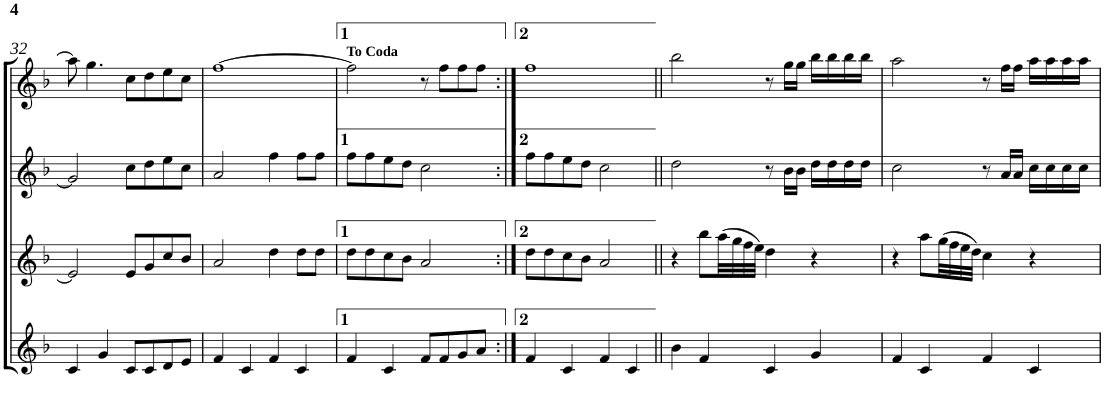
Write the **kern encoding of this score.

**kern	**kern	**kern	**kern
*part4	*part3	*part2	*part1
*staff4	*staff3	*staff2	*staff1
*I"Gralla 4	*I"Gralla 3	*I"Gralla 2	*I"Gralla 1
!!LO:PB:g=z
*clefG2	*clefG2	*clefG2	*clefG2
*k[b-]	*k[b-]	*k[b-]	*k[b-]
*F:	*F:	*F:	*F:
*M4/4	*M4/4	*M4/4	*M4/4
=32	=32	=32	=32
4c/	2e/]	2g/]	8aa\]
.	.	.	4.gg\
4g/	.	.	.
8c/L	8e/L	8cc\L	8cc\L
8c/	8g/	8dd\	8dd\
8d/	8cc/	8ee\	8ee\
8e/J	8b-/J	8cc\J	8cc\J
=33	=33	=33	=33
4f/	2a/	2a/	[1ff
4c/	.	.	.
4f/	4dd\	4ff\	.
4c/	8dd\L	8ff\L	.
.	8dd\J	8ff\J	.
=34	=34	=34	=34
4f/	8dd\L	8ff\L	2ff\]
.	8dd\	8ff\	.
4c/	8cc\	8ee\	.
.	8b-\J	8dd\J	.
8f/L	2a/	2cc\	8r
8f/	.	.	8ff\L
8g/	.	.	8ff\
8a/J	.	.	8ff\J
=35:|!	=35:|!	=35:|!	=35:|!
4f/	8dd\L	8ff\L	1ff
.	8dd\	8ff\	.
4c/	8cc\	8ee\	.
.	8b-\J	8dd\J	.
4f/	2a/	2cc\	.
4c/	.	.	.
=36||	=36||	=36||	=36||
4b-\	4r	2dd\	2bb-\
4f/	8bb-\L	.	.
.	(>32aa\LL	.	.
.	32gg\	.	.
.	32ff\	.	.
.	32ee\JJJ)	.	.
4c/	4dd\	8r	8r
.	.	16b-\LL	16gg\LL
.	.	16b-\JJ	16gg\JJ
4g/	4r	16dd\LL	16bb-\LL
.	.	16dd\	16bb-\
.	.	16dd\	16bb-\
.	.	16dd\JJ	16bb-\JJ
=37	=37	=37	=37
4f/	4r	2cc\	2aa\
4c/	8aa\L	.	.
.	(>32gg\LL	.	.
.	32ff\	.	.
.	32ee\	.	.
.	32dd\JJJ)	.	.
4f/	4cc\	8r	8r
.	.	16a/LL	16ff\LL
.	.	16a/JJ	16ff\JJ
4c/	4r	16cc\LL	16aa\LL
.	.	16cc\	16aa\
.	.	16cc\	16aa\
.	.	16cc\JJ	16aa\JJ
=	=	=	=
*-	*-	*-	*-
